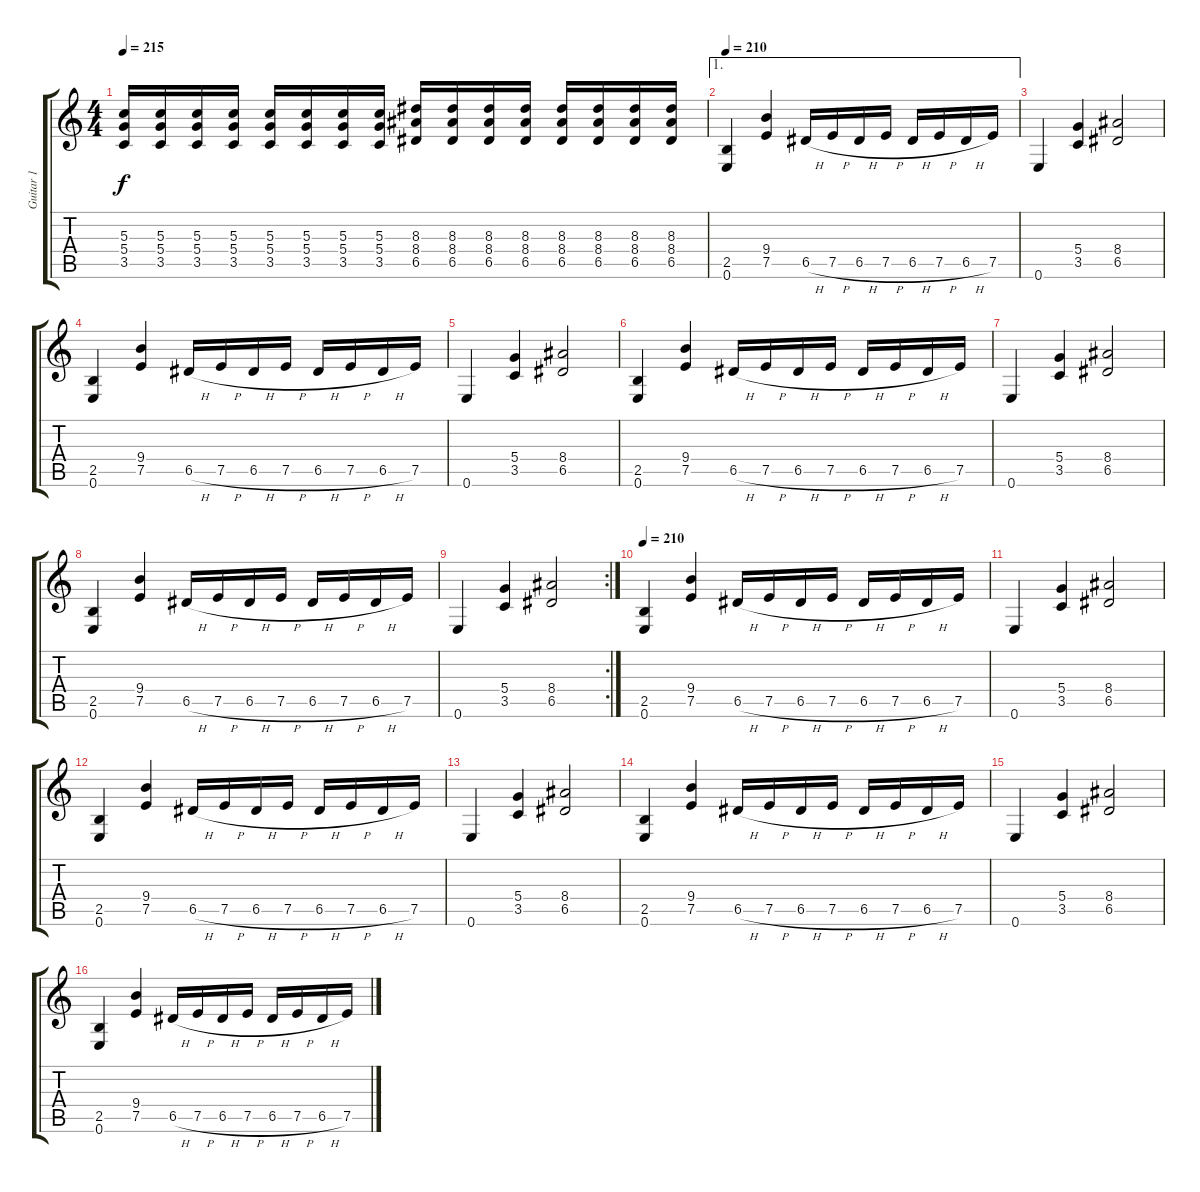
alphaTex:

\track ("Guitar 1" "Guitar 1") {instrument distortionguitar}
\staff {score tabs}
\tuning (E4 B3 G3 D3 A2 E2) {hide}
\ts (4 4)
\tempo 215
\clef g2
\ks c
(5.3 5.4 3.5).16{dy f} (5.3 5.4 3.5).16 (5.3 5.4 3.5).16 (5.3 5.4 3.5).16 (5.3 5.4 3.5).16 (5.3 5.4 3.5).16 (5.3 5.4 3.5).16 (5.3 5.4 3.5).16 (8.3 8.4 6.5).16 (8.3 8.4 6.5).16 (8.3 8.4 6.5).16 (8.3 8.4 6.5).16 (8.3 8.4 6.5).16 (8.3 8.4 6.5).16 (8.3 8.4 6.5).16 (8.3 8.4 6.5).16 |
\ae 1
\tempo 210
(2.5 0.6).4 (9.4 7.5).4 6.5{h}.16 7.5{h}.16 6.5{h}.16 7.5{h}.16 6.5{h}.16 7.5{h}.16 6.5{h}.16 7.5.16 |
0.6.4 (5.4 3.5).4 (8.4 6.5).2 |
(2.5 0.6).4 (9.4 7.5).4 6.5{h}.16 7.5{h}.16 6.5{h}.16 7.5{h}.16 6.5{h}.16 7.5{h}.16 6.5{h}.16 7.5.16 |
0.6.4 (5.4 3.5).4 (8.4 6.5).2 |
(2.5 0.6).4 (9.4 7.5).4 6.5{h}.16 7.5{h}.16 6.5{h}.16 7.5{h}.16 6.5{h}.16 7.5{h}.16 6.5{h}.16 7.5.16 |
0.6.4 (5.4 3.5).4 (8.4 6.5).2 |
(2.5 0.6).4 (9.4 7.5).4 6.5{h}.16 7.5{h}.16 6.5{h}.16 7.5{h}.16 6.5{h}.16 7.5{h}.16 6.5{h}.16 7.5.16 |
\rc 2
0.6.4 (5.4 3.5).4 (8.4 6.5).2 |
\tempo 210
(2.5 0.6).4 (9.4 7.5).4 6.5{h}.16 7.5{h}.16 6.5{h}.16 7.5{h}.16 6.5{h}.16 7.5{h}.16 6.5{h}.16 7.5.16 |
0.6.4 (5.4 3.5).4 (8.4 6.5).2 |
(2.5 0.6).4 (9.4 7.5).4 6.5{h}.16 7.5{h}.16 6.5{h}.16 7.5{h}.16 6.5{h}.16 7.5{h}.16 6.5{h}.16 7.5.16 |
0.6.4 (5.4 3.5).4 (8.4 6.5).2 |
(2.5 0.6).4 (9.4 7.5).4 6.5{h}.16 7.5{h}.16 6.5{h}.16 7.5{h}.16 6.5{h}.16 7.5{h}.16 6.5{h}.16 7.5.16 |
0.6.4 (5.4 3.5).4 (8.4 6.5).2 |
(2.5 0.6).4 (9.4 7.5).4 6.5{h}.16 7.5{h}.16 6.5{h}.16 7.5{h}.16 6.5{h}.16 7.5{h}.16 6.5{h}.16 7.5.16
